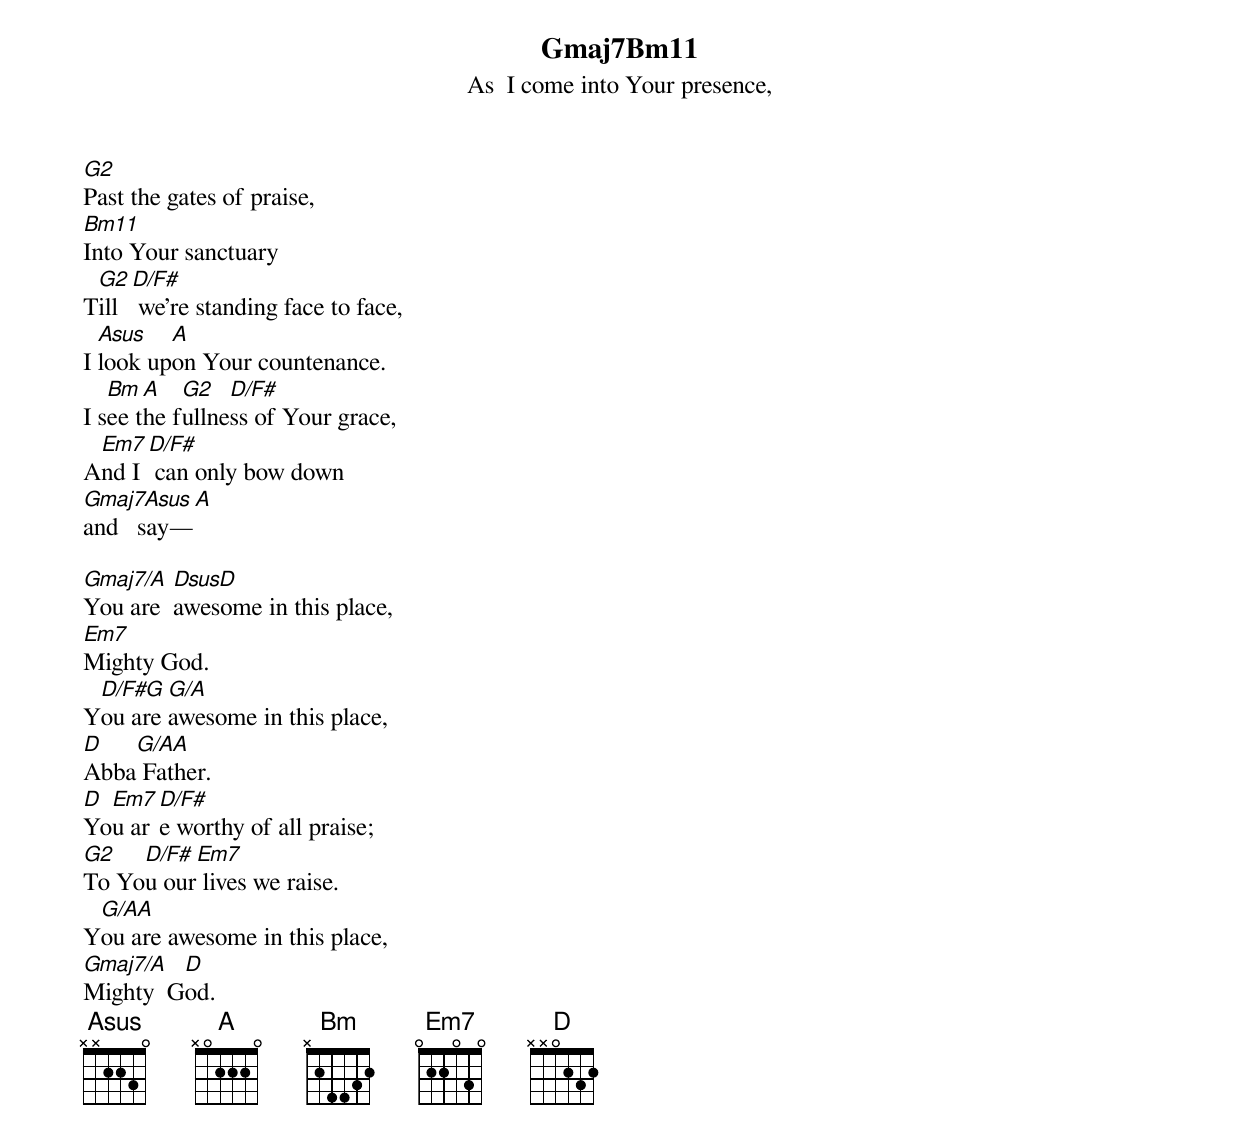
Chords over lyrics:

Gmaj7Bm11
As  I come into Your presence,
G2
Past the gates of praise,
Bm11
Into Your sanctuary
 G2 D/F#
Till we’re standing face to face,
  Asus   A
I look upon Your countenance.
   Bm  A   G2   D/F#
I see the fullness of Your grace,
 Em7 D/F#
And I can only bow down
Gmaj7Asus  A
and   say—

Gmaj7/A  DsusD
You are  awesome in this place,
Em7
Mighty God.
 D/F#G  G/A
You are awesome in this place,
D   G/AA
Abba Father.
D Em7 D/F#
You are worthy of all praise;
G2   D/F# Em7
To You our lives we raise.
 G/AA
You are awesome in this place,
Gmaj7/A  D
Mighty  God.
